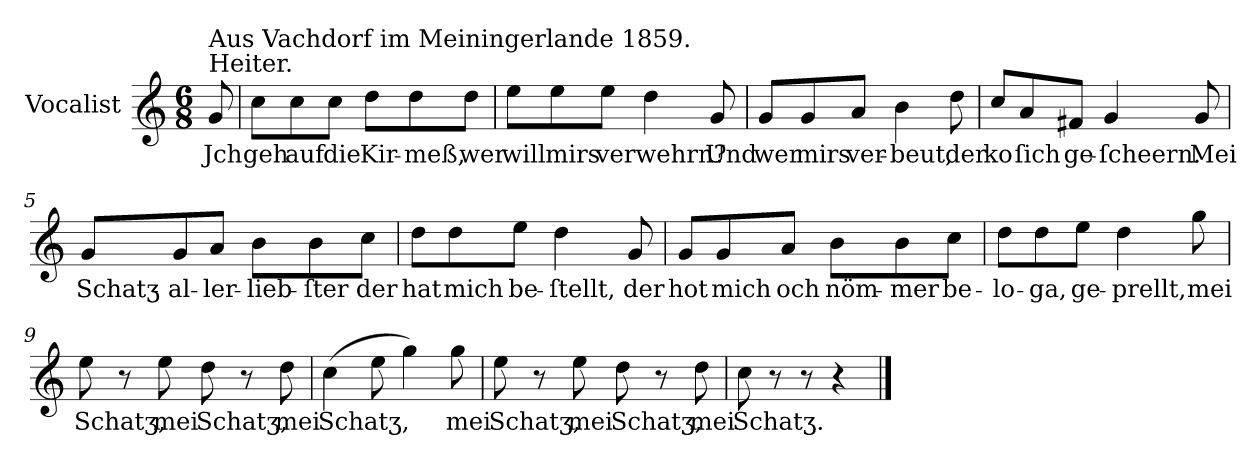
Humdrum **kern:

**kern	**text
*part1	*part1
*staff1	*staff1
*I"Vocalist	*
*k[]	*
*C:	*
*M6/8	*
=	=
!LO:TX:a:t=Heiter.	!
!LO:TX:a:t=Aus Vachdorf im Meiningerlande 1859.	!
8g	Jch
=1	=1
8ccL	geh
8cc	auf
8ccJ	die
8ddL	Kir-
8dd	-meß,
8ddJ	wer
=2	=2
8eeL	will
8ee	mirs
8eeJ	verwehrn?
4dd	.
8g	Und
=3	=3
8gL	wer
8g	mirs
8aJ	ver-
4b	-beut,
8dd	der
=4	=4
8ccL	ko
8a	ſich
8f#XJ	ge-
4g	-ſcheern.
8g	Mei
=5	=5
8gL	Schatʒ-
8g	-al-
8aJ	-ler-
8bL	-lieb-
8b	-ſter
8ccJ	der
=6	=6
8ddL	hat
8dd	mich
8eeJ	be-
4dd	-ſtellt,
8g	der
=7	=7
8gL	hot
8g	mich
8aJ	och
8bL	nöm-
8b	-mer
8ccJ	be-
=8	=8
8ddL	-lo-
8dd	-ga,
8eeJ	ge-
4dd	-prellt,
8gg	mei
=9	=9
8ee	Schatʒ,
8r	.
8ee	mei
8dd	Schatʒ,
8r	.
8dd	mei
=10	=10
(4cc	Schatʒ,
8ee	.
4gg)	.
8gg	mei
=11	=11
8ee	Schatʒ,
8r	.
8ee	mei
8dd	Schatʒ,
8r	.
8dd	mei
=12	=12
8cc	Schatʒ.
8r	.
8r	.
4r	.
==	==
*-	*-
